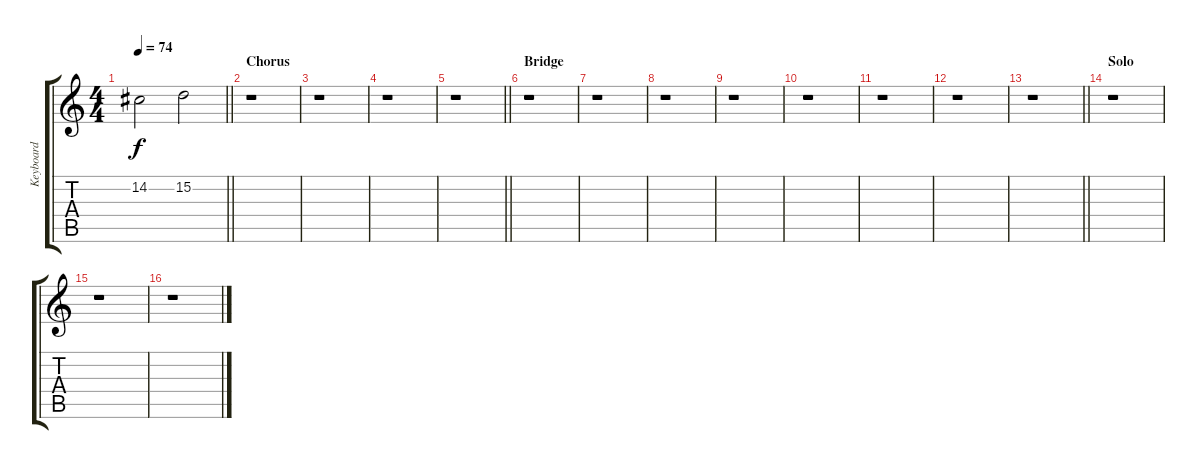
\track ("Keyboard" "Keyboard") {instrument stringensemble2}
\staff {score tabs}
\tuning (E4 B3 G3 D3 A2 E2) {hide}
\ts (4 4)
\tempo 74
\clef g2
\barLineRight lightlight
\ks c
14.2.2{dy f} 15.2.2 |
\section ("" "Chorus")
r.1 |
r.1 |
r.1 |
\barLineRight lightlight
r.1 |
\section ("" "Bridge")
r.1 |
r.1 |
r.1 |
r.1 |
r.1 |
r.1 |
r.1 |
\barLineRight lightlight
r.1 |
\section ("" "Solo")
r.1 |
r.1 |
r.1
